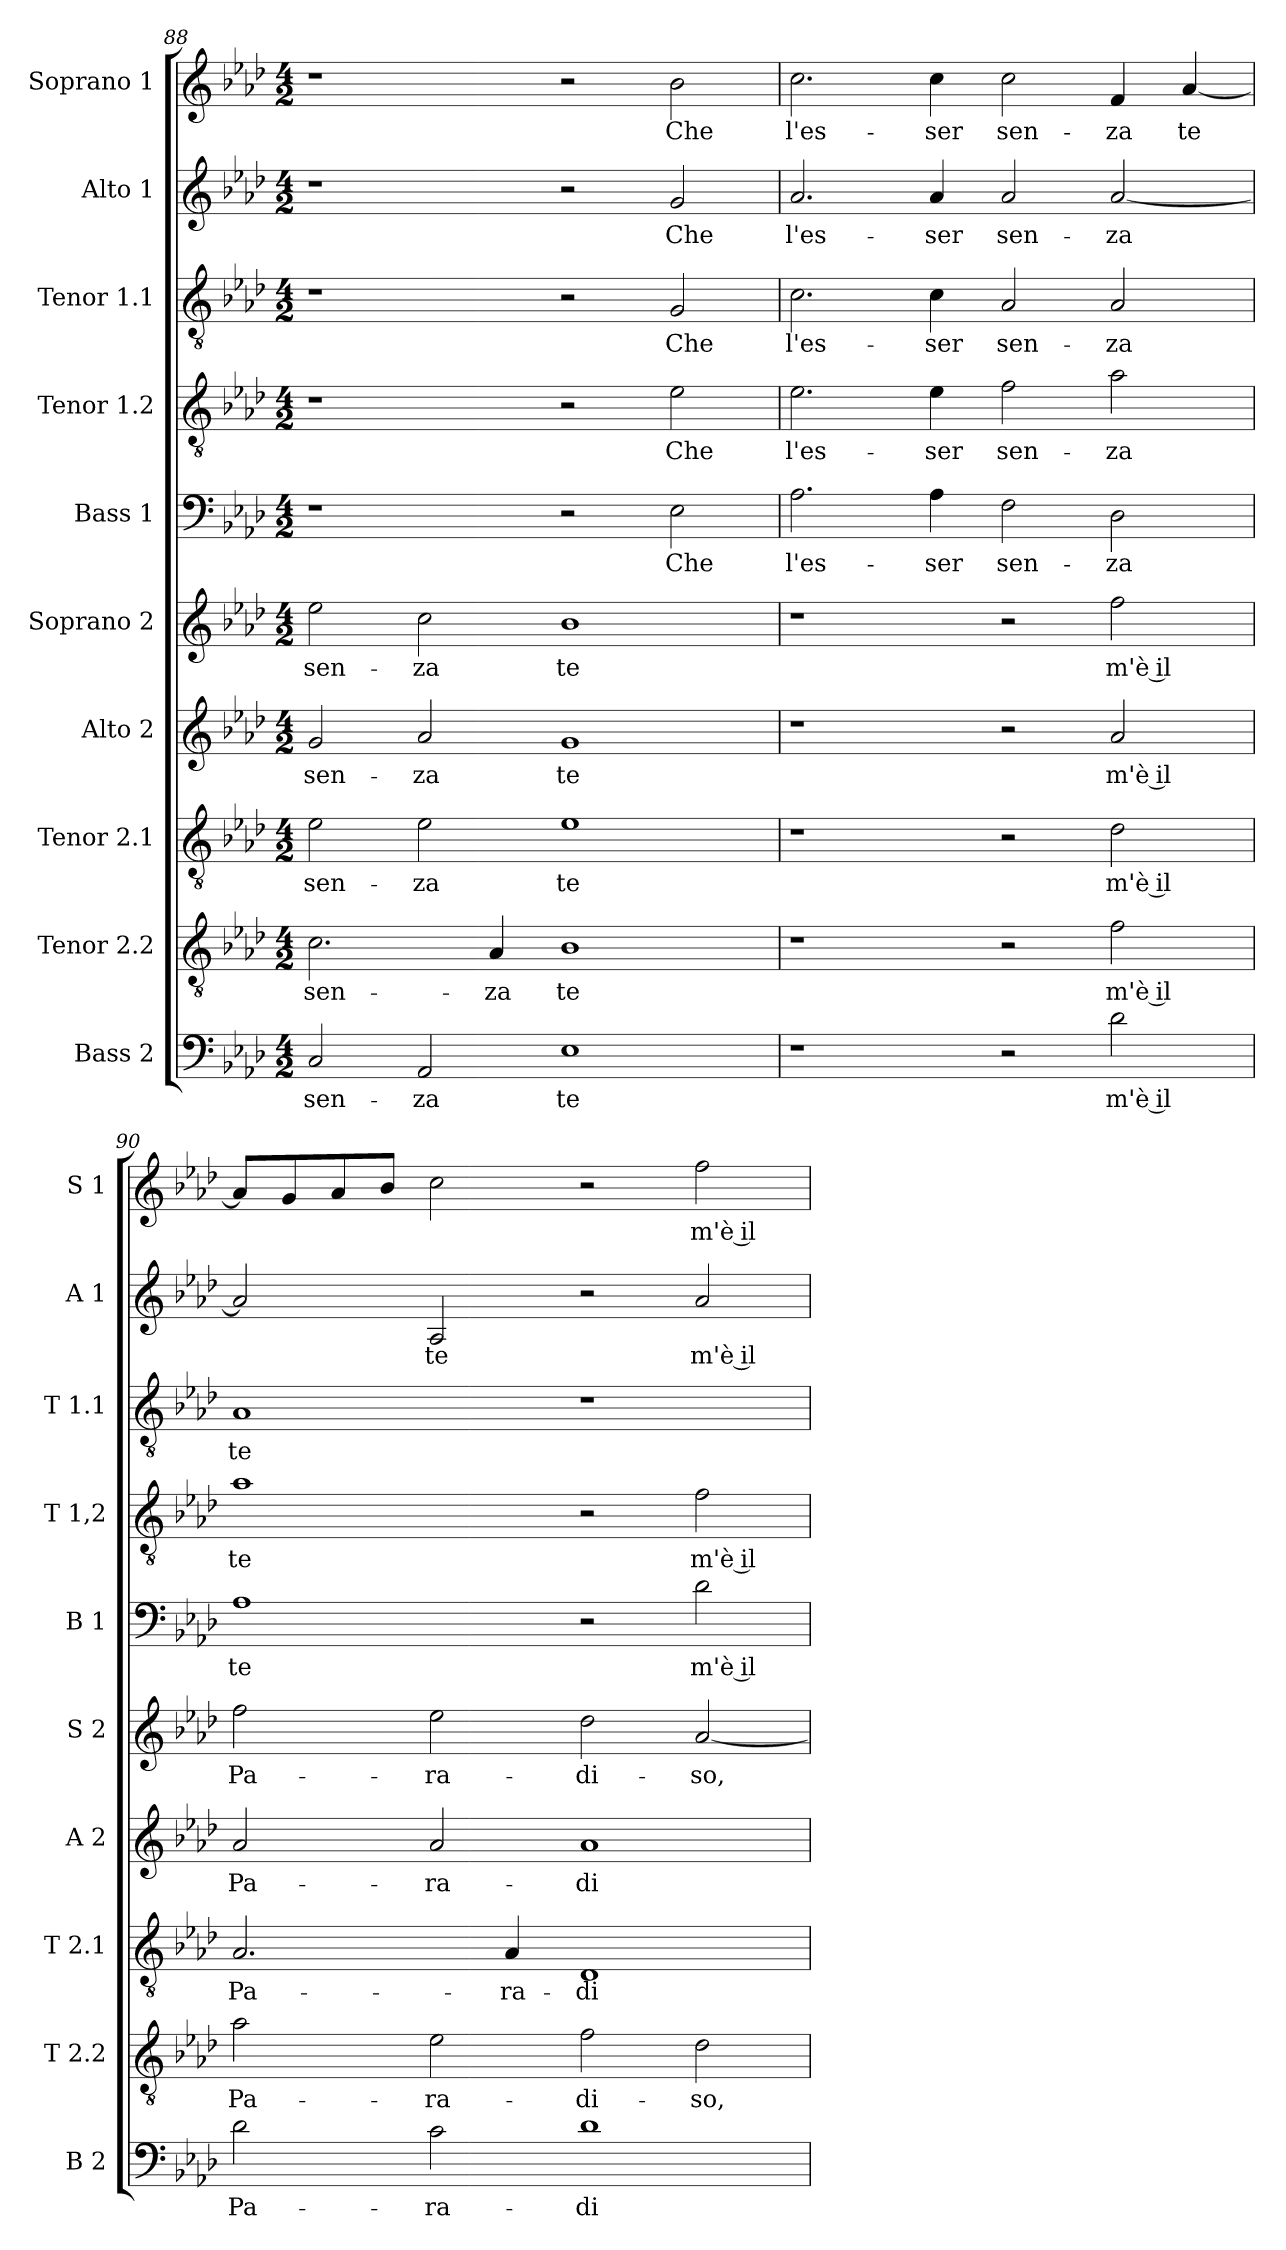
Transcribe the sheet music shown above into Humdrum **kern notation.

**kern	**text	**kern	**text	**kern	**text	**kern	**text	**kern	**text	**kern	**text	**kern	**text	**kern	**text	**kern	**text	**kern	**text
*part10	*part10	*part9	*part9	*part8	*part8	*part7	*part7	*part6	*part6	*part5	*part5	*part4	*part4	*part3	*part3	*part2	*part2	*part1	*part1
*staff10	*staff10	*staff9	*staff9	*staff8	*staff8	*staff7	*staff7	*staff6	*staff6	*staff5	*staff5	*staff4	*staff4	*staff3	*staff3	*staff2	*staff2	*staff1	*staff1
*I"Bass 2	*	*I"Tenor 2.2	*	*I"Tenor 2.1	*	*I"Alto 2	*	*I"Soprano 2	*	*I"Bass 1	*	*I"Tenor 1.2	*	*I"Tenor 1.1	*	*I"Alto 1	*	*I"Soprano 1	*
*I'B 2	*	*I'T 2.2	*	*I'T 2.1	*	*I'A 2	*	*I'S 2	*	*I'B 1	*	*I'T 1,2	*	*I'T 1.1	*	*I'A 1	*	*I'S 1	*
*clefF4	*	*clefGv2	*	*clefGv2	*	*clefG2	*	*clefG2	*	*clefF4	*	*clefGv2	*	*clefGv2	*	*clefG2	*	*clefG2	*
*k[b-e-a-d-]	*	*k[b-e-a-d-]	*	*k[b-e-a-d-]	*	*k[b-e-a-d-]	*	*k[b-e-a-d-]	*	*k[b-e-a-d-]	*	*k[b-e-a-d-]	*	*k[b-e-a-d-]	*	*k[b-e-a-d-]	*	*k[b-e-a-d-]	*
*A-:	*	*A-:	*	*A-:	*	*A-:	*	*A-:	*	*A-:	*	*A-:	*	*A-:	*	*A-:	*	*A-:	*
*M4/2	*	*M4/2	*	*M4/2	*	*M4/2	*	*M4/2	*	*M4/2	*	*M4/2	*	*M4/2	*	*M4/2	*	*M4/2	*
=88	=88	=88	=88	=88	=88	=88	=88	=88	=88	=88	=88	=88	=88	=88	=88	=88	=88	=88	=88
!	!LO:LY:b	!	!LO:LY:b	!	!LO:LY:b	!	!LO:LY:b	!	!LO:LY:b	!	!	!	!	!	!	!	!	!	!
2C/	sen-	2.c\	sen-	2e-\	sen-	2g/	sen-	2ee-\	sen-	1r	.	1r	.	1r	.	1r	.	1r	.
!	!LO:LY:b	!	!	!	!LO:LY:b	!	!LO:LY:b	!	!LO:LY:b	!	!	!	!	!	!	!	!	!	!
2AA-/	-za	.	.	2e-\	-za	2a-/	-za	2cc\	-za	.	.	.	.	.	.	.	.	.	.
!	!	!	!LO:LY:b	!	!	!	!	!	!	!	!	!	!	!	!	!	!	!	!
.	.	4A-/	-za	.	.	.	.	.	.	.	.	.	.	.	.	.	.	.	.
!	!LO:LY:b	!	!LO:LY:b	!	!LO:LY:b	!	!LO:LY:b	!	!LO:LY:b	!	!	!	!	!	!	!	!	!	!
1E-	te	1B-	te	1e-	te	1g	te	1b-	te	2r	.	2r	.	2r	.	2r	.	2r	.
!	!	!	!	!	!	!	!	!	!	!	!LO:LY:b	!	!LO:LY:b	!	!LO:LY:b	!	!LO:LY:b	!	!LO:LY:b
.	.	.	.	.	.	.	.	.	.	2E-\	Che	2e-\	Che	2G/	Che	2g/	Che	2b-\	Che
=89	=89	=89	=89	=89	=89	=89	=89	=89	=89	=89	=89	=89	=89	=89	=89	=89	=89	=89	=89
!	!	!	!	!	!	!	!	!	!	!	!LO:LY:b	!	!LO:LY:b	!	!LO:LY:b	!	!LO:LY:b	!	!LO:LY:b
1r	.	1r	.	1r	.	1r	.	1r	.	2.A-\	l'es-	2.e-\	l'es-	2.c\	l'es-	2.a-/	l'es-	2.cc\	l'es-
!	!	!	!	!	!	!	!	!	!	!	!LO:LY:b	!	!LO:LY:b	!	!LO:LY:b	!	!LO:LY:b	!	!LO:LY:b
.	.	.	.	.	.	.	.	.	.	4A-\	-ser	4e-\	-ser	4c\	-ser	4a-/	-ser	4cc\	-ser
!	!	!	!	!	!	!	!	!	!	!	!LO:LY:b	!	!LO:LY:b	!	!LO:LY:b	!	!LO:LY:b	!	!LO:LY:b
2r	.	2r	.	2r	.	2r	.	2r	.	2F\	sen-	2f\	sen-	2A-/	sen-	2a-/	sen-	2cc\	sen-
!	!LO:LY:b	!	!LO:LY:b	!	!LO:LY:b	!	!LO:LY:b	!	!LO:LY:b	!	!LO:LY:b	!	!LO:LY:b	!	!LO:LY:b	!	!LO:LY:b	!	!LO:LY:b
2d-\	m'è il	2f\	m'è il	2d-\	m'è il	2a-/	m'è il	2ff\	m'è il	2D-\	-za	2a-\	-za	2A-/	-za	[2a-/	-za	4f/	-za
!	!	!	!	!	!	!	!	!	!	!	!	!	!	!	!	!	!	!	!LO:LY:b
.	.	.	.	.	.	.	.	.	.	.	.	.	.	.	.	.	.	[4a-/	te
!!LO:LB:g=z
=90	=90	=90	=90	=90	=90	=90	=90	=90	=90	=90	=90	=90	=90	=90	=90	=90	=90	=90	=90
!	!LO:LY:b	!	!LO:LY:b	!	!LO:LY:b	!	!LO:LY:b	!	!LO:LY:b	!	!LO:LY:b	!	!LO:LY:b	!	!LO:LY:b	!	!	!	!
2d-\	Pa-	2a-\	Pa-	2.A-/	Pa-	2a-/	Pa-	2ff\	Pa-	1A-	te	1a-	te	1A-	te	2a-/]	.	8a-/L]	.
.	.	.	.	.	.	.	.	.	.	.	.	.	.	.	.	.	.	8g/	.
.	.	.	.	.	.	.	.	.	.	.	.	.	.	.	.	.	.	8a-/	.
.	.	.	.	.	.	.	.	.	.	.	.	.	.	.	.	.	.	8b-/J	.
!	!LO:LY:b	!	!LO:LY:b	!	!	!	!LO:LY:b	!	!LO:LY:b	!	!	!	!	!	!	!	!LO:LY:b	!	!
2c\	-ra-	2e-\	-ra-	.	.	2a-/	-ra-	2ee-\	-ra-	.	.	.	.	.	.	2A-/	te	2cc\	.
!	!	!	!	!	!LO:LY:b	!	!	!	!	!	!	!	!	!	!	!	!	!	!
.	.	.	.	4A-/	-ra-	.	.	.	.	.	.	.	.	.	.	.	.	.	.
!	!LO:LY:b	!	!LO:LY:b	!	!LO:LY:b	!	!LO:LY:b	!	!LO:LY:b	!	!	!	!	!	!	!	!	!	!
1d-	-di-	2f\	-di-	1D-	-di-	1a-	-di-	2dd-\	-di-	2r	.	2r	.	1r	.	2r	.	2r	.
!	!	!	!LO:LY:b	!	!	!	!	!	!LO:LY:b	!	!LO:LY:b	!	!LO:LY:b	!	!	!	!LO:LY:b	!	!LO:LY:b
.	.	2d-\	-so,	.	.	.	.	[2a-/	-so,	2d-\	m'è il	2f\	m'è il	.	.	2a-/	m'è il	2ff\	m'è il
=	=	=	=	=	=	=	=	=	=	=	=	=	=	=	=	=	=	=	=
*-	*-	*-	*-	*-	*-	*-	*-	*-	*-	*-	*-	*-	*-	*-	*-	*-	*-	*-	*-
